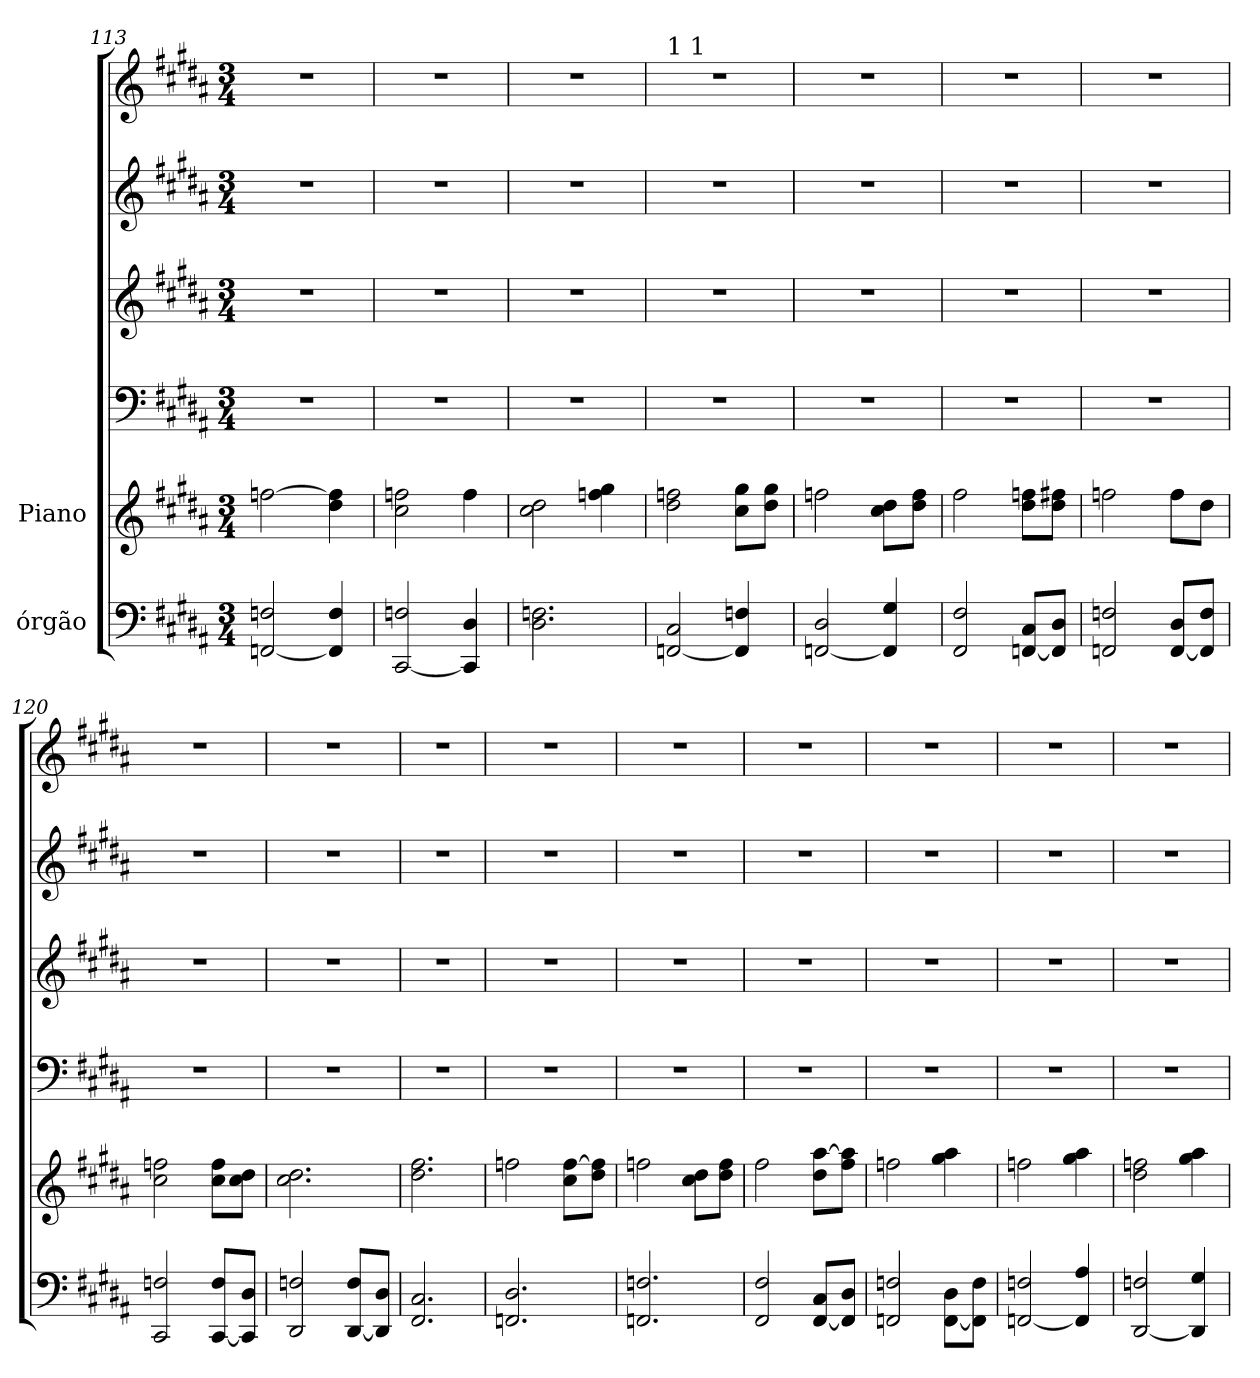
**kern	**kern	**kern	**kern	**kern	**kern
*part6	*part5	*part4	*part3	*part2	*part1
*staff6	*staff5	*staff4	*staff3	*staff2	*staff1
*I"órgão	*I"Piano	*	*	*	*
*clefF4	*clefG2	*clefF4	*clefG2	*clefG2	*clefG2
*k[f#c#g#d#a#]	*k[f#c#g#d#a#]	*k[f#c#g#d#a#]	*k[f#c#g#d#a#]	*k[f#c#g#d#a#]	*k[f#c#g#d#a#]
*B:	*B:	*B:	*B:	*B:	*B:
*M3/4	*M3/4	*M3/4	*M3/4	*M3/4	*M3/4
=113	=113	=113	=113	=113	=113
[<2FFn/ 2Fn/	[>2ffn\	2.r	2.r	2.r	2.r
4FF/] 4F/	4dd#\ 4ff\]	.	.	.	.
=114	=114	=114	=114	=114	=114
[<2CC#/ 2Fn/	2cc#\ 2ffn\	2.r	2.r	2.r	2.r
4CC#/] 4D#/	4ff\	.	.	.	.
=115	=115	=115	=115	=115	=115
2.D#\ 2.Fn\	2cc#\ 2dd#\	2.r	2.r	2.r	2.r
.	4ffn\ 4gg#\	.	.	.	.
!!LO:PB:g=z
=116	=116	=116	=116	=116	=116
!	!	!	!	!	!LO:TX:a:t=1 1
[<2FFn/ 2C#/	2dd#\ 2ffn\	2.r	2.r	2.r	2.r
4FF/] 4Fn/	8cc#\ 8gg#\L	.	.	.	.
.	8dd#\ 8gg#\J	.	.	.	.
=117	=117	=117	=117	=117	=117
[<2FFn/ 2D#/	2ffn\	2.r	2.r	2.r	2.r
4FF/] 4G#/	8cc#\ 8dd#\L	.	.	.	.
.	8dd#\ 8ff\J	.	.	.	.
=118	=118	=118	=118	=118	=118
2FF#/ 2F#/	2ff#\	2.r	2.r	2.r	2.r
[<8FFn/ 8C#/L	8dd#\ 8ffn\L	.	.	.	.
8FF/] 8D#/J	8dd#\ 8ff#X\J	.	.	.	.
=119	=119	=119	=119	=119	=119
2FFn/ 2Fn/	2ffn\	2.r	2.r	2.r	2.r
[<8FF/ 8D#/L	8ff\L	.	.	.	.
8FF/] 8F/J	8dd#\J	.	.	.	.
=120	=120	=120	=120	=120	=120
2CC#/ 2Fn/	2cc#\ 2ffn\	2.r	2.r	2.r	2.r
[<8CC#/ 8F/L	8cc#\ 8ff\L	.	.	.	.
8CC#/] 8D#/J	8cc#\ 8dd#\J	.	.	.	.
=121	=121	=121	=121	=121	=121
2DD#/ 2Fn/	2.cc#\ 2.dd#\	2.r	2.r	2.r	2.r
[<8DD#/ 8F/L	.	.	.	.	.
8DD#/] 8D#/J	.	.	.	.	.
=122	=122	=122	=122	=122	=122
2.FF#/ 2.C#/	2.dd#\ 2.ff#\	2.r	2.r	2.r	2.r
!!LO:PB:g=z
=123	=123	=123	=123	=123	=123
2.FFn/ 2.D#/	2ffn\	2.r	2.r	2.r	2.r
.	8cc#\ [>8ff\L	.	.	.	.
.	8dd#\ 8ff\]J	.	.	.	.
=124	=124	=124	=124	=124	=124
2.FFn/ 2.Fn/	2ffn\	2.r	2.r	2.r	2.r
.	8cc#\ 8dd#\L	.	.	.	.
.	8dd#\ 8ff\J	.	.	.	.
=125	=125	=125	=125	=125	=125
2FF#/ 2F#/	2ff#\	2.r	2.r	2.r	2.r
[<8FF#/ 8C#/L	8dd#\ [>8aa#\L	.	.	.	.
8FF#/] 8D#/J	8ff#\ 8aa#\]J	.	.	.	.
=126	=126	=126	=126	=126	=126
2FFn/ 2Fn/	2ffn\	2.r	2.r	2.r	2.r
[>8FF\ 8D#\L	4gg#\ 4aa#\	.	.	.	.
8FF\] 8F\J	.	.	.	.	.
=127	=127	=127	=127	=127	=127
[<2FFn/ 2Fn/	2ffn\	2.r	2.r	2.r	2.r
4FF/] 4A#/	4gg#\ 4aa#\	.	.	.	.
=128	=128	=128	=128	=128	=128
[<2DD#/ 2Fn/	2dd#\ 2ffn\	2.r	2.r	2.r	2.r
4DD#/] 4G#/	4gg#\ 4aa#\	.	.	.	.
=	=	=	=	=	=
*-	*-	*-	*-	*-	*-
